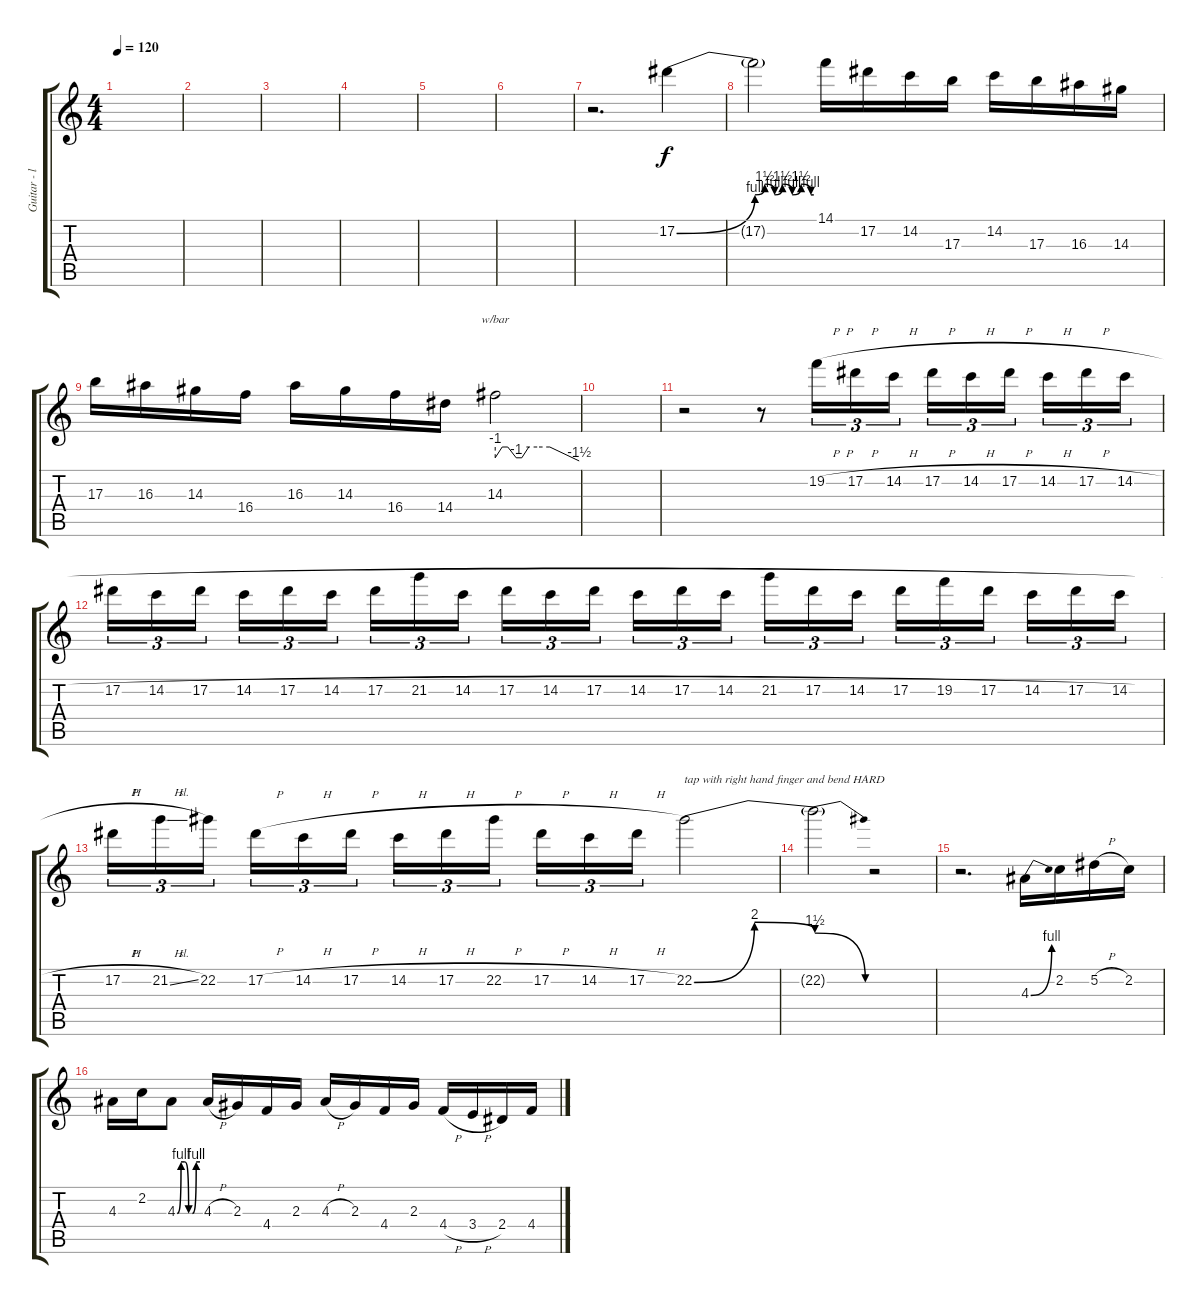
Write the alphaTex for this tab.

\track ("Guitar - lead" "Guitar - l") {instrument distortionguitar}
\staff {score tabs}
\tuning (Eb4 Bb3 Gb3 Db3 Ab2 Eb2) {hide}
\ts (4 4)
\tempo 120
\clef g2
\ks c
|
|
|
|
|
|
r.2{d} 17.2{be (bend 0 0 60 4)}.4 |
17.2{be (custom 0 4 10 6 20 4 28 6 38 4 47 6 57 4 60 4) t}.2 14.1.16 17.2.16 14.2.16 17.3.16 14.2.16 17.3.16 16.3.16 14.3.16 |
17.3.16 16.3.16 14.3.16 16.4.16 16.3.16 14.3.16 16.4.16 14.4.16 14.3.2{tbe (custom default 0 -4 5 0 9 0 15 -4 19 -4 24 0 30 0 39 0 60 -6)} |
|
r.2 r.8 19.2{h}.16{tu (3 2)} 17.2{h}.16{tu (3 2)} 14.2{h}.16{tu (3 2)} 17.2{h}.16{tu (3 2)} 14.2{h}.16{tu (3 2)} 17.2{h}.16{tu (3 2) beam splitsecondary} 14.2{h}.16{tu (3 2)} 17.2{h}.16{tu (3 2)} 14.2{h}.16{tu (3 2)} |
17.2{h}.16{tu (3 2)} 14.2{h}.16{tu (3 2)} 17.2{h}.16{tu (3 2) beam splitsecondary} 14.2{h}.16{tu (3 2)} 17.2{h}.16{tu (3 2)} 14.2{h}.16{tu (3 2)} 17.2{h}.16{tu (3 2)} 21.2{h}.16{tu (3 2)} 14.2{h}.16{tu (3 2) beam splitsecondary} 17.2{h}.16{tu (3 2)} 14.2{h}.16{tu (3 2)} 17.2{h}.16{tu (3 2)} 14.2{h}.16{tu (3 2)} 17.2{h}.16{tu (3 2)} 14.2{h}.16{tu (3 2) beam splitsecondary} 21.2{h}.16{tu (3 2)} 17.2{h}.16{tu (3 2)} 14.2{h}.16{tu (3 2)} 17.2{h}.16{tu (3 2)} 19.2{h}.16{tu (3 2)} 17.2{h}.16{tu (3 2) beam splitsecondary} 14.2{h}.16{tu (3 2)} 17.2{h}.16{tu (3 2)} 14.2{h}.16{tu (3 2)} |
17.2{h}.16{tu (3 2)} 21.2{sl}.16{tu (3 2)} 22.2.16{tu (3 2) beam splitsecondary} 17.2{h}.16{tu (3 2)} 14.2{h}.16{tu (3 2)} 17.2{h}.16{tu (3 2)} 14.2{h}.16{tu (3 2)} 17.2{h}.16{tu (3 2)} 22.2{h}.16{tu (3 2) beam splitsecondary} 17.2{h}.16{tu (3 2)} 14.2{h}.16{tu (3 2)} 17.2{h}.16{tu (3 2)} 22.2{be (bendrelease 0 0 10 8 44 8 60 6)}.2{txt "tap with right hand finger and bend HARD"} |
22.2{be (release 0 6 60 0) t}.2 r.2 |
r.2{d} 4.3{be (bend 0 0 60 4)}.16 2.2.16 5.2{h}.16 2.2.16 |
4.3.16 2.2.16 4.3{be (custom 0 0 10 4 20 4 30 0 40 0 50 4 60 4)}.8 4.3{h}.16 2.3.16 4.4.16 2.3.16 4.3{h}.16 2.3.16 4.4.16 2.3.16 4.4{h}.16 3.4{h}.16 2.4.16 4.4.16
